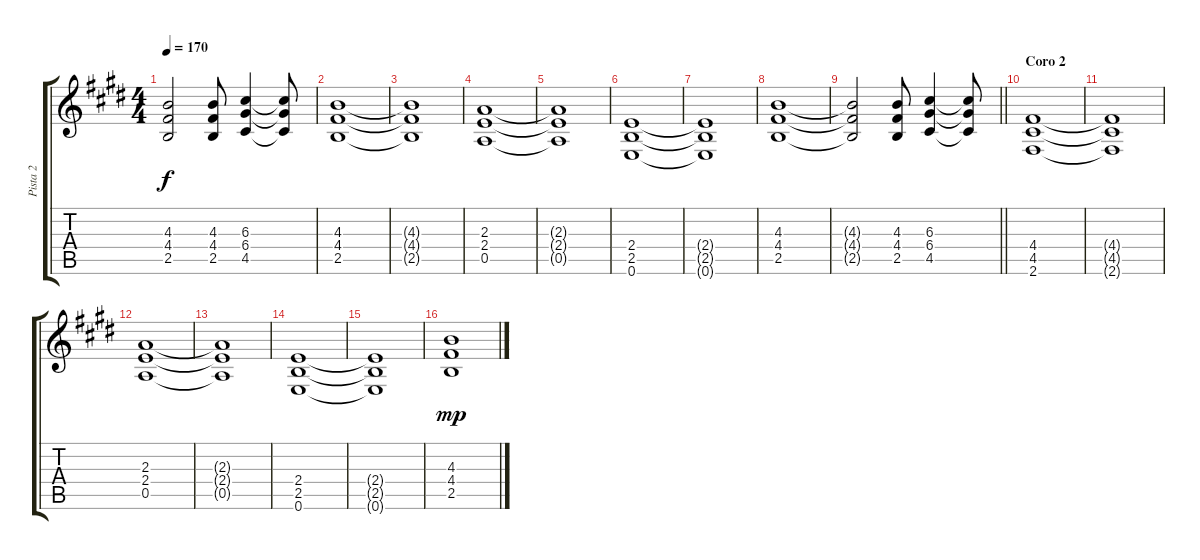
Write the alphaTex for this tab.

\track ("Pista 2" "Pista 2") {instrument distortionguitar}
\staff {score tabs}
\tuning (E4 B3 G3 D3 A2 E2) {hide}
\ts (4 4)
\tempo 170
\clef g2
\ks e
(4.3{t} 4.4{t} 2.5{t}).2{dy f} (4.3 4.4 2.5).8 (6.3 6.4 4.5).4 (6.3{t} 6.4{t} 4.5{t}).8 |
(4.3 4.4 2.5).1 |
(4.3{t} 4.4{t} 2.5{t}).1 |
(2.3 2.4 0.5).1 |
(2.3{t} 2.4{t} 0.5{t}).1 |
(2.4 2.5 0.6).1 |
(2.4{t} 2.5{t} 0.6{t}).1 |
(4.3 4.4 2.5).1 |
\barLineRight lightlight
(4.3{t} 4.4{t} 2.5{t}).2 (4.3 4.4 2.5).8 (6.3 6.4 4.5).4 (6.3{t} 6.4{t} 4.5{t}).8 |
\section ("" "Coro 2")
(4.4 4.5 2.6).1 |
(4.4{t} 4.5{t} 2.6{t}).1 |
(2.3 2.4 0.5).1 |
(2.3{t} 2.4{t} 0.5{t}).1 |
(2.4 2.5 0.6).1 |
(2.4{t} 2.5{t} 0.6{t}).1 |
(4.3 4.4 2.5).1{dy mp}
